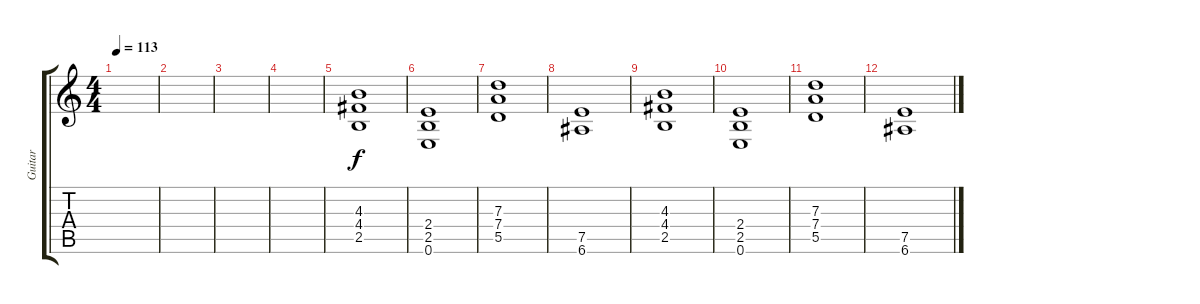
\track ("Guitar" "Guitar") {instrument distortionguitar}
\staff {score tabs}
\tuning (E4 B3 G3 D3 A2 E2) {hide}
\ts (4 4)
\tempo 113
\clef g2
\ks c
|
|
|
|
(4.3 4.4 2.5).1 |
(2.4 2.5 0.6).1 |
(7.3 7.4 5.5).1 |
(7.5 6.6).1 |
(4.3 4.4 2.5).1 |
(2.4 2.5 0.6).1 |
(7.3 7.4 5.5).1 |
(7.5 6.6).1
